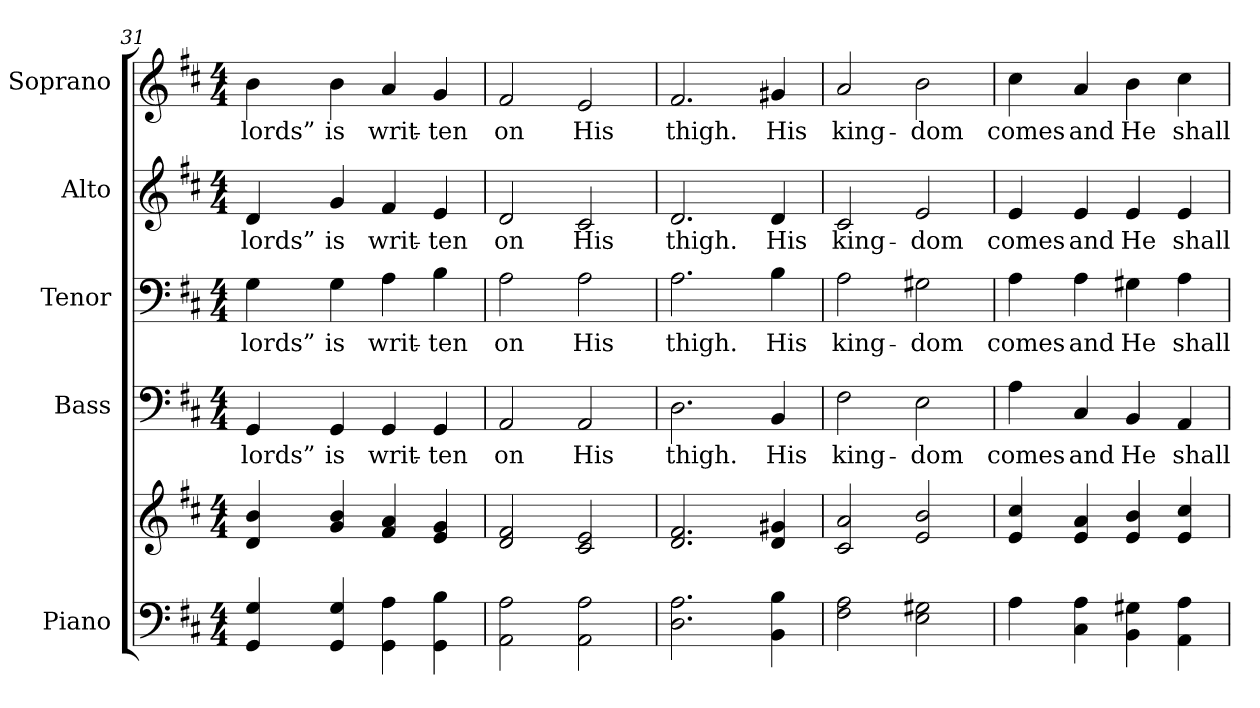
**kern	**kern	**kern	**text	**kern	**text	**kern	**text	**kern	**text
*part5	*part5	*part4	*part4	*part3	*part3	*part2	*part2	*part1	*part1
*staff6	*staff5	*staff4	*staff4	*staff3	*staff3	*staff2	*staff2	*staff1	*staff1
*I"Piano	*	*I"Bass	*	*I"Tenor	*	*I"Alto	*	*I"Soprano	*
*I'Pno.	*	*I'B.	*	*I'T.	*	*I'A.	*	*I'S.	*
!!LO:PB:g=z
*clefF4	*clefG2	*clefF4	*	*clefF4	*	*clefG2	*	*clefG2	*
*k[f#c#]	*k[f#c#]	*k[f#c#]	*	*k[f#c#]	*	*k[f#c#]	*	*k[f#c#]	*
*D:	*D:	*D:	*	*D:	*	*D:	*	*D:	*
*M4/4	*M4/4	*M4/4	*	*M4/4	*	*M4/4	*	*M4/4	*
=31	=31	=31	=31	=31	=31	=31	=31	=31	=31
!	!	!	!LO:LY:b:color=#000000	!	!	!	!	!	!
!	!	!	!	!	!LO:LY:b:color=#000000	!	!	!	!
!	!	!	!	!	!	!	!LO:LY:b:color=#000000	!	!
!	!	!	!	!	!	!	!	!	!LO:LY:b:color=#000000
4GGi/ 4Gi	4di/ 4bi	4GGi/	lords”	4Gi\	lords”	4di/	lords”	4bi\	lords”
!	!	!	!LO:LY:b:color=#000000	!	!	!	!	!	!
!	!	!	!	!	!LO:LY:b:color=#000000	!	!	!	!
!	!	!	!	!	!	!	!LO:LY:b:color=#000000	!	!
!	!	!	!	!	!	!	!	!	!LO:LY:b:color=#000000
4GGi/ 4Gi	4gi/ 4bi	4GGi/	is	4Gi\	is	4gi/	is	4bi\	is
!	!	!	!LO:LY:b:color=#000000	!	!	!	!	!	!
!	!	!	!	!	!LO:LY:b:color=#000000	!	!	!	!
!	!	!	!	!	!	!	!LO:LY:b:color=#000000	!	!
!	!	!	!	!	!	!	!	!	!LO:LY:b:color=#000000
4GGi\ 4Ai	4f#i/ 4ai	4GGi/	writ-	4Ai\	writ-	4f#i/	writ-	4ai/	writ-
!	!	!	!LO:LY:b:color=#000000	!	!	!	!	!	!
!	!	!	!	!	!LO:LY:b:color=#000000	!	!	!	!
!	!	!	!	!	!	!	!LO:LY:b:color=#000000	!	!
!	!	!	!	!	!	!	!	!	!LO:LY:b:color=#000000
4GGi\ 4Bi	4ei/ 4gi	4GGi/	-ten	4Bi\	-ten	4ei/	-ten	4gi/	-ten
=32	=32	=32	=32	=32	=32	=32	=32	=32	=32
!	!	!	!LO:LY:b:color=#000000	!	!	!	!	!	!
!	!	!	!	!	!LO:LY:b:color=#000000	!	!	!	!
!	!	!	!	!	!	!	!LO:LY:b:color=#000000	!	!
!	!	!	!	!	!	!	!	!	!LO:LY:b:color=#000000
2AAi\ 2Ai	2di/ 2f#i	2AAi/	on	2Ai\	on	2di/	on	2f#i/	on
!	!	!	!LO:LY:b:color=#000000	!	!	!	!	!	!
!	!	!	!	!	!LO:LY:b:color=#000000	!	!	!	!
!	!	!	!	!	!	!	!LO:LY:b:color=#000000	!	!
!	!	!	!	!	!	!	!	!	!LO:LY:b:color=#000000
2AAi\ 2Ai	2c#i/ 2ei	2AAi/	His	2Ai\	His	2c#i/	His	2ei/	His
=33	=33	=33	=33	=33	=33	=33	=33	=33	=33
!	!	!	!LO:LY:b:color=#000000	!	!	!	!	!	!
!	!	!	!	!	!LO:LY:b:color=#000000	!	!	!	!
!	!	!	!	!	!	!	!LO:LY:b:color=#000000	!	!
!	!	!	!	!	!	!	!	!	!LO:LY:b:color=#000000
2.Di\ 2.Ai	2.di/ 2.f#i	2.Di\	thigh.	2.Ai\	thigh.	2.di/	thigh.	2.f#i/	thigh.
!	!	!	!LO:LY:b:color=#000000	!	!	!	!	!	!
!	!	!	!	!	!LO:LY:b:color=#000000	!	!	!	!
!	!	!	!	!	!	!	!LO:LY:b:color=#000000	!	!
!	!	!	!	!	!	!	!	!	!LO:LY:b:color=#000000
4BBi\ 4Bi	4di/ 4g#Xi	4BBi/	His	4Bi\	His	4di/	His	4g#Xi/	His
!!LO:PB:g=z
=34	=34	=34	=34	=34	=34	=34	=34	=34	=34
!	!	!	!LO:LY:b:color=#000000	!	!	!	!	!	!
!	!	!	!	!	!LO:LY:b:color=#000000	!	!	!	!
!	!	!	!	!	!	!	!LO:LY:b:color=#000000	!	!
!	!	!	!	!	!	!	!	!	!LO:LY:b:color=#000000
2F#i\ 2Ai	2c#i/ 2ai	2F#i\	king-	2Ai\	king-	2c#i/	king-	2ai/	king-
!	!	!	!LO:LY:b:color=#000000	!	!	!	!	!	!
!	!	!	!	!	!LO:LY:b:color=#000000	!	!	!	!
!	!	!	!	!	!	!	!LO:LY:b:color=#000000	!	!
!	!	!	!	!	!	!	!	!	!LO:LY:b:color=#000000
2Ei\ 2G#Xi	2ei/ 2bi	2Ei\	-dom	2G#Xi\	-dom	2ei/	-dom	2bi\	-dom
=35	=35	=35	=35	=35	=35	=35	=35	=35	=35
!	!	!	!LO:LY:b:color=#000000	!	!	!	!	!	!
!	!	!	!	!	!LO:LY:b:color=#000000	!	!	!	!
!	!	!	!	!	!	!	!LO:LY:b:color=#000000	!	!
!	!	!	!	!	!	!	!	!	!LO:LY:b:color=#000000
4Ai\	4ei/ 4cc#i	4Ai\	comes	4Ai\	comes	4ei/	comes	4cc#i\	comes
!	!	!	!LO:LY:b:color=#000000	!	!	!	!	!	!
!	!	!	!	!	!LO:LY:b:color=#000000	!	!	!	!
!	!	!	!	!	!	!	!LO:LY:b:color=#000000	!	!
!	!	!	!	!	!	!	!	!	!LO:LY:b:color=#000000
4C#i\ 4Ai	4ei/ 4ai	4C#i/	and	4Ai\	and	4ei/	and	4ai/	and
!	!	!	!LO:LY:b:color=#000000	!	!	!	!	!	!
!	!	!	!	!	!LO:LY:b:color=#000000	!	!	!	!
!	!	!	!	!	!	!	!LO:LY:b:color=#000000	!	!
!	!	!	!	!	!	!	!	!	!LO:LY:b:color=#000000
4BBi\ 4G#Xi	4ei/ 4bi	4BBi/	He	4G#Xi\	He	4ei/	He	4bi\	He
!	!	!	!LO:LY:b:color=#000000	!	!	!	!	!	!
!	!	!	!	!	!LO:LY:b:color=#000000	!	!	!	!
!	!	!	!	!	!	!	!LO:LY:b:color=#000000	!	!
!	!	!	!	!	!	!	!	!	!LO:LY:b:color=#000000
4AAi\ 4Ai	4ei/ 4cc#i	4AAi/	shall	4Ai\	shall	4ei/	shall	4cc#i\	shall
=	=	=	=	=	=	=	=	=	=
*-	*-	*-	*-	*-	*-	*-	*-	*-	*-
